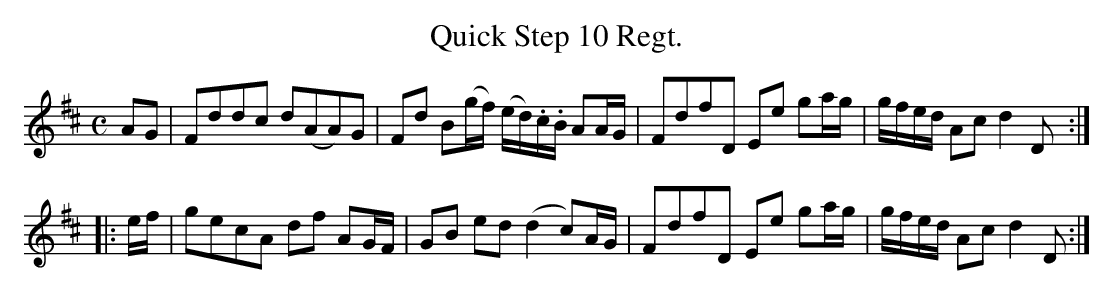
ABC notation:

X:1
T:Quick Step 10 Regt.
M:C
K:D major
AG|\
Fddc d(AA)G| Fd B(g/f/) (e/d/).c/.B/ AA/G/| \
FdfD Ee ga/g/| g/f/e/d/ Ac d2D::
e/f/|\
gecA df AG/F/| GB ed (d2c)A/G/|\
FdfD Ee ga/g/| g/f/e/d/ Ac d2D:|
